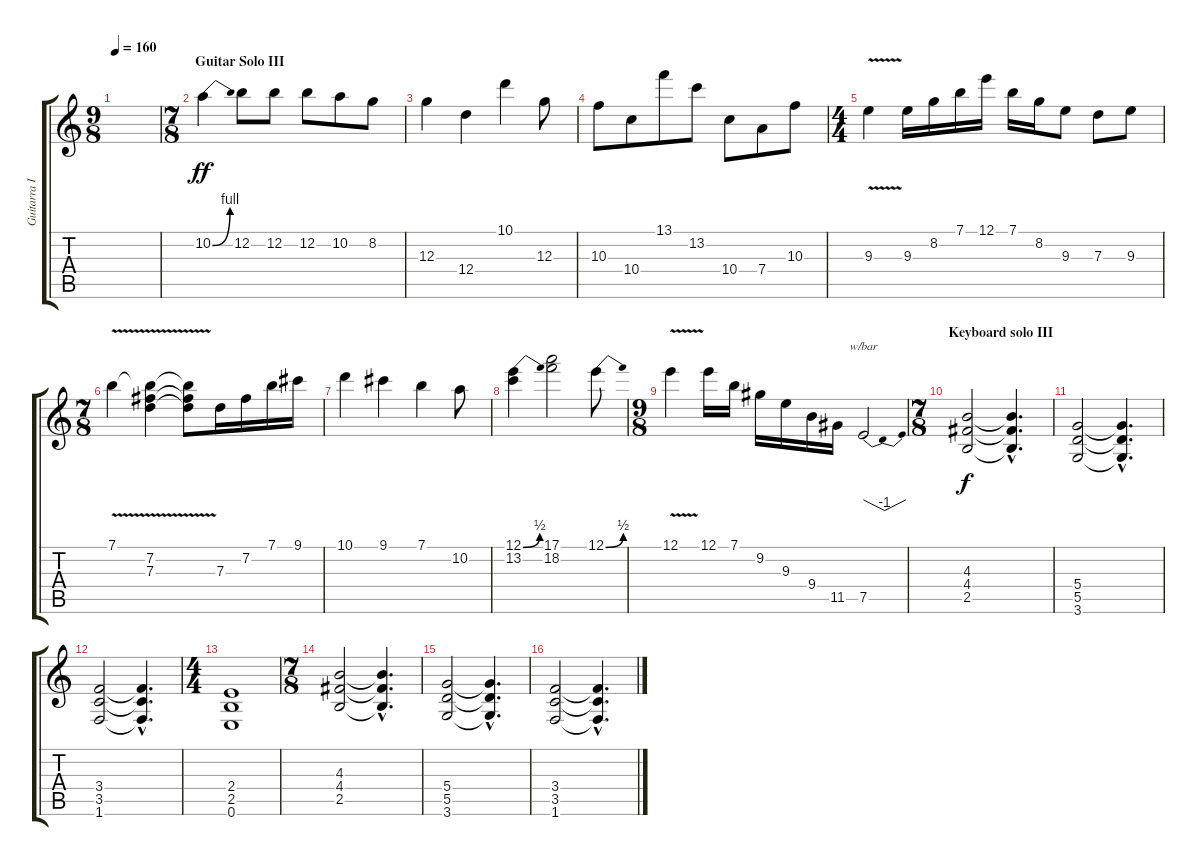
\track ("Guitarra II (Solos)" "Guitarra I") {instrument overdrivenguitar}
\staff {score tabs}
\tuning (E4 B3 G3 D3 A2 E2) {hide}
\ts (9 8)
\tempo 160
\clef g2
\ks c
|
\ts (7 8)
\section ("" "Guitar Solo III")
10.2{be (bend 0 0 60 4)}.4{dy ff volume 16} 12.2.8 12.2.8 12.2.8 10.2.8 8.2.8 |
12.3.4 12.4.4 10.1.4 12.3.8 |
10.3.8 10.4.8 13.1.8 13.2.8 10.4.8 7.4.8 10.3.8 |
\ts (4 4)
9.3{v}.4 9.3.16 8.2.16 7.1.16 12.1.16 7.1.16 8.2.16 9.3.8 7.3.8 9.3.8 |
\ts (7 8)
7.1{v}.4 (7.1{t} 7.2{v} 7.3{v}).4 (7.1{t} 7.2{t} 7.3{t}).8 7.3.16 7.2.16 7.1.16 9.1.16 |
10.1.4 9.1.4 7.1.4 10.2.8 |
(12.1{be (bend 0 0 60 2)} 13.2).4 (17.1 18.2).2 12.1{be (bend 0 0 60 2)}.8 |
\ts (9 8)
12.1{v}.4 12.1.16 7.1.16 9.2.16 9.3.16 9.4.16 11.5.16 7.5.2{tbe (dip default 0 0 30 -4 60 0)} |
\ts (7 8)
\section ("" "Keyboard solo III")
(4.3 4.4 2.5).2{dy f volume 13 instrument distortionguitar} (4.3{hac t} 4.4{hac t} 2.5{hac t}).4{d} |
(5.4 5.5 3.6).2 (5.4{hac t} 5.5{hac t} 3.6{hac t}).4{d} |
(3.4 3.5 1.6).2 (3.4{hac t} 3.5{hac t} 1.6{hac t}).4{d} |
\ts (4 4)
(2.4 2.5 0.6).1 |
\ts (7 8)
(4.3 4.4 2.5).2{volume 13 instrument distortionguitar} (4.3{hac t} 4.4{hac t} 2.5{hac t}).4{d} |
(5.4 5.5 3.6).2 (5.4{hac t} 5.5{hac t} 3.6{hac t}).4{d} |
(3.4 3.5 1.6).2 (3.4{hac t} 3.5{hac t} 1.6{hac t}).4{d}
